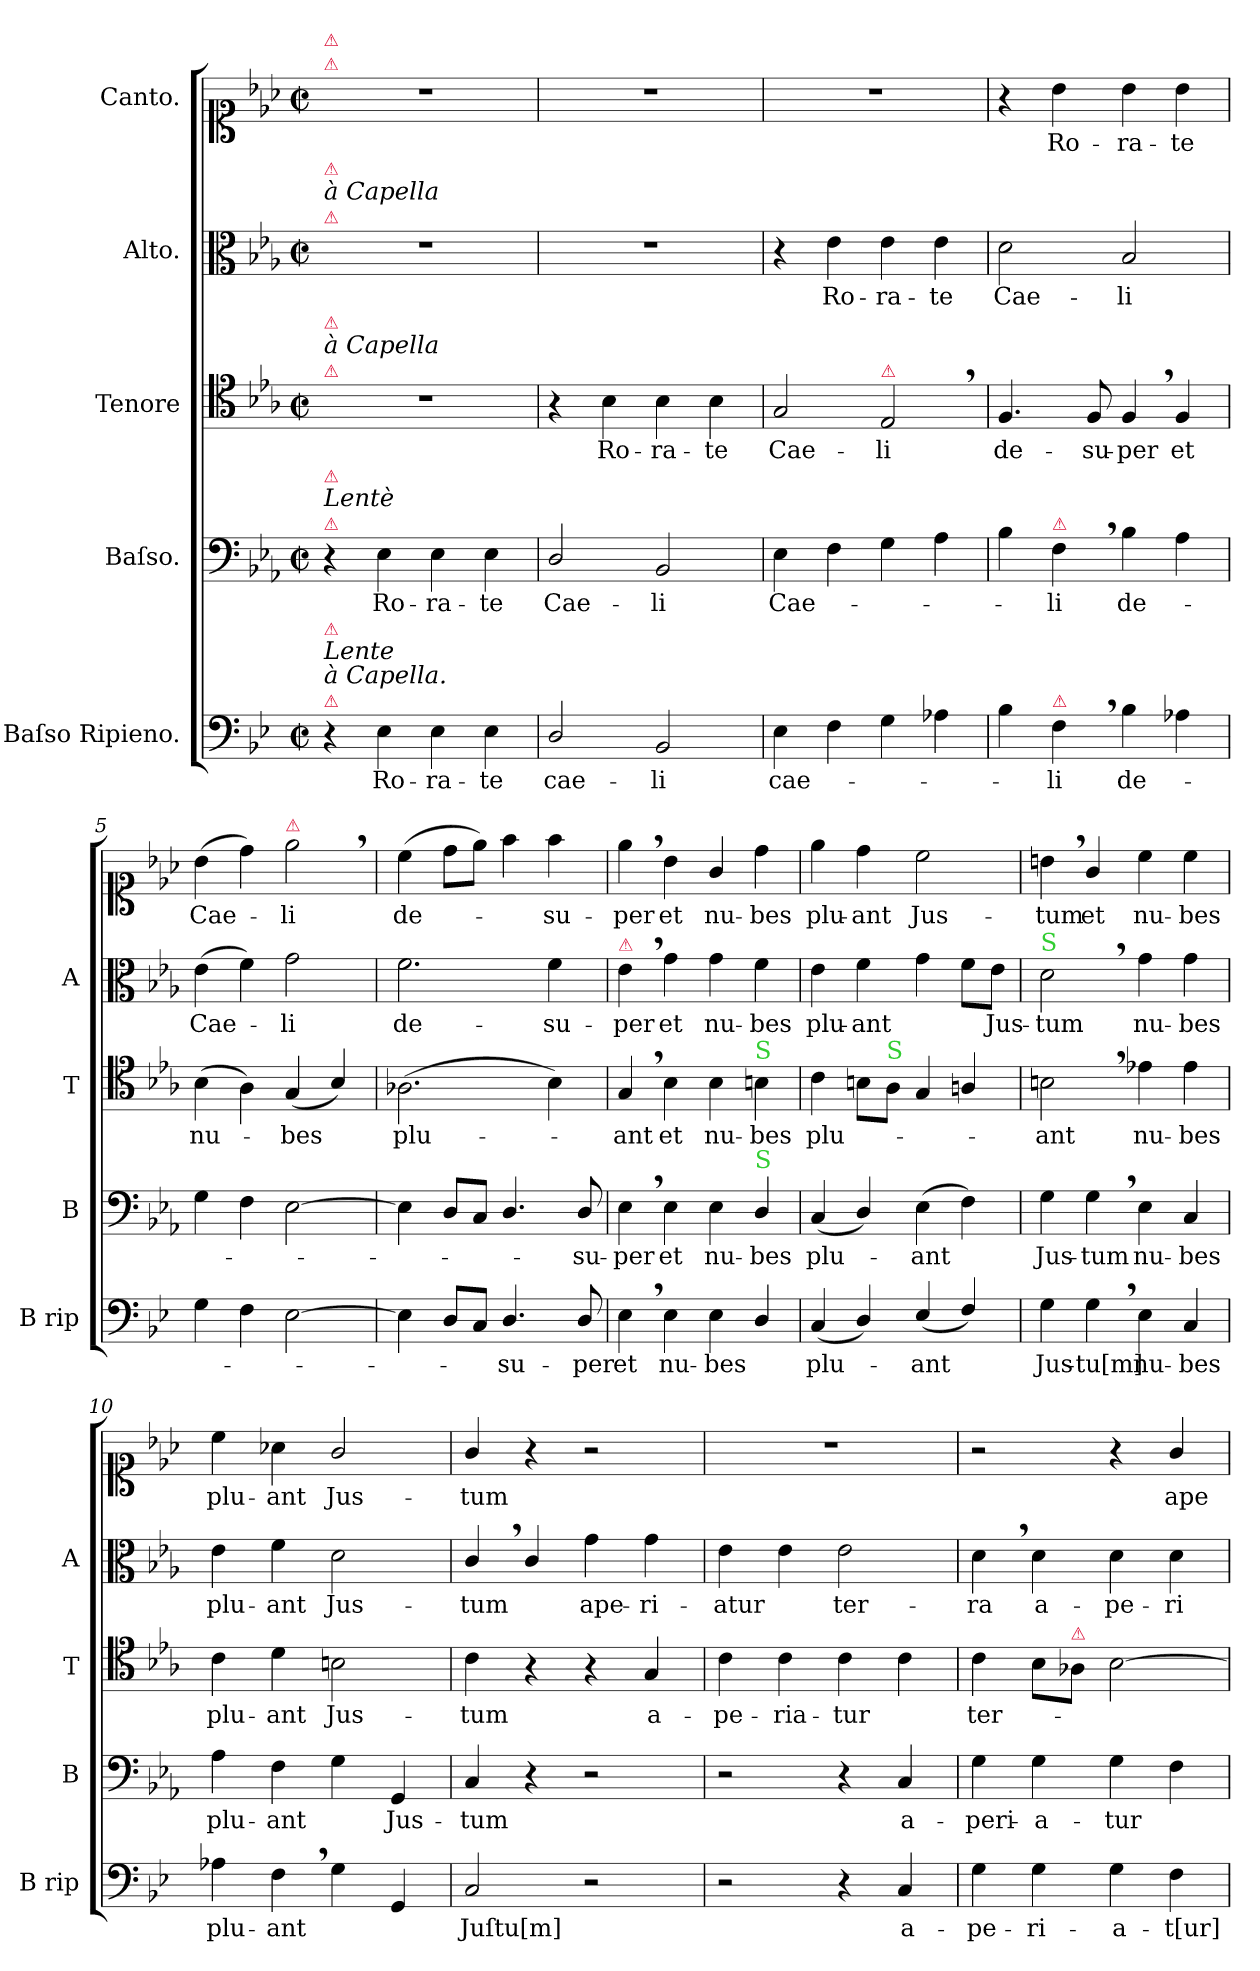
**kern	**text	**kern	**text	**kern	**text	**kern	**text	**kern	**text
*part5	*part5	*part4	*part4	*part3	*part3	*part2	*part2	*part1	*part1
*staff5	*staff5	*staff4	*staff4	*staff3	*staff3	*staff2	*staff2	*staff1	*staff1
*I"Baſso Ripieno.	*	*I"Baſso.	*	*I"Tenore	*	*I"Alto.	*	*I"Canto.	*
*I'B rip	*	*I'B	*	*I'T	*	*I'A	*	*	*
*clefF4	*	*clefF4	*	*clefC4	*	*clefC3	*	*clefC1	*
*k[b-e-]	*	*k[b-e-a-]	*	*k[b-e-a-]	*	*k[b-e-a-]	*	*k[b-e-a-]	*
*	*	*E-:	*	*E-:	*	*E-:	*	*E-:	*
*M2/2	*	*M2/2	*	*M2/2	*	*M2/2	*	*M2/2	*
*met(c|)	*	*met(c|)	*	*met(c|)	*	*met(c|)	*	*met(c|)	*
=1	=1	=1	=1	=1	=1	=1	=1	=1	=1
!	!	!	!	!	!	!	!	!LO:TX:a:color=crimson:t=⚠	!
!	!	!	!	!	!	!	!	!LO:TX:a:color=crimson:t=⚠	!
!	!	!	!	!	!	!LO:TX:a:color=crimson:t=⚠	!	!	!
!	!	!	!	!	!	!LO:TX:a:i:t=à Capella	!	!	!
!	!	!	!	!	!	!LO:TX:a:color=crimson:t=⚠	!	!	!
!	!	!	!	!LO:TX:a:color=crimson:t=⚠	!	!	!	!	!
!	!	!	!	!LO:TX:a:i:t=à Capella	!	!	!	!	!
!	!	!	!	!LO:TX:a:color=crimson:t=⚠	!	!	!	!	!
!	!	!LO:TX:a:color=crimson:t=⚠	!	!	!	!	!	!	!
!	!	!LO:TX:a:i:t=Lentè	!	!	!	!	!	!	!
!	!	!LO:TX:a:color=crimson:t=⚠	!	!	!	!	!	!	!
!LO:TX:a:color=crimson:t=⚠	!	!	!	!	!	!	!	!	!
!LO:TX:a:i:t=à Capella.	!	!	!	!	!	!	!	!	!
!LO:TX:a:i:t=Lente	!	!	!	!	!	!	!	!	!
!LO:TX:a:color=crimson:t=⚠	!	!	!	!	!	!	!	!	!
4r	.	4r	.	1r	.	1r	.	1r	.
4E-\	Ro-	4E-\	Ro-	.	.	.	.	.	.
4E-\	-ra-	4E-\	-ra-	.	.	.	.	.	.
4E-\	-te	4E-\	-te	.	.	.	.	.	.
=2	=2	=2	=2	=2	=2	=2	=2	=2	=2
2D/	cae-	2D/	Cae-	4r	.	1r	.	1r	.
.	.	.	.	4B-\	Ro-	.	.	.	.
2BB-/	-li	2BB-/	-li	4B-\	-ra-	.	.	.	.
.	.	.	.	4B-\	-te	.	.	.	.
=3	=3	=3	=3	=3	=3	=3	=3	=3	=3
4E-\	cae-	4E-\	Cae-	2G/	Cae-	4r	.	1r	.
4F\	.	4F\	.	.	.	4e-\	Ro-	.	.
!	!	!	!	!LO:TX:a:color=crimson:t=⚠	!	!	!	!	!
4G\	.	4G\	.	2E-,/	-li	4e-\	-ra-	.	.
4A-X\	.	4A-\	.	.	.	4e-\	-te	.	.
=4	=4	=4	=4	=4	=4	=4	=4	=4	=4
4B-\	.	4B-\	.	4.F/	de-	2d\	Cae-	4r	.
!	!	!LO:TX:a:color=crimson:t=⚠	!	!	!	!	!	!	!
!LO:TX:a:color=crimson:t=⚠	!	!	!	!	!	!	!	!	!
4F,\	-li	4F,\	-li	.	.	.	.	4b-\	Ro-
.	.	.	.	8F/	-su-	.	.	.	.
4B-\	de-	4B-\	de-	4F,/	-per	2B-/	-li	4b-\	-ra-
4A-X\	.	4A-\	.	4F/	et	.	.	4b-\	-te
=5	=5	=5	=5	=5	=5	=5	=5	=5	=5
4G\	.	4G\	.	(>4B-\	nu-	(>4e-\	Cae-	(>4b-\	Cae-
4F\	.	4F\	.	4A-\)	.	4f\)	.	4dd\)	.
!	!	!	!	!	!	!	!	!LO:TX:a:color=crimson:t=⚠	!
[2E-\	.	[2E-\	.	(<4G/	-bes	2g\	-li	2ee-,\	-li
.	.	.	.	4B-/)	.	.	.	.	.
=6	=6	=6	=6	=6	=6	=6	=6	=6	=6
4E-\]	.	4E-\]	.	(>2.A-X\	plu-	2.f\	de-	(>4cc\	de-
8D/L	.	8D/L	.	.	.	.	.	8dd\L	.
8C/J	.	8C/J	.	.	.	.	.	8ee-\J)	.
4.D/	-su-	4.D/	.	.	.	.	.	4ff\	.
.	.	.	.	4B-\)	.	4f\	-su-	4ff\	-su-
8D/	-per	8D/	-su-	.	.	.	.	.	.
=7	=7	=7	=7	=7	=7	=7	=7	=7	=7
!	!	!	!	!	!	!LO:TX:a:color=crimson:t=⚠	!	!	!
4E-,\	et	4E-,\	-per	4G,/	-ant	4e-,\	-per	4ee-,\	-per
4E-\	nu-	4E-\	et	4B-\	et	4g\	et	4b-\	et
4E-\	-bes	4E-\	nu-	4B-\	nu-	4g\	nu-	4g/	nu-
!	!	!	!	!LO:TX:a:color=limegreen:t=S	!	!	!	!	!
!	!	!LO:TX:a:color=limegreen:t=S	!	!	!	!	!	!	!
4D/	.	4D/	-bes	4Bn\	-bes	4f\	-bes	4dd\	-bes
=8	=8	=8	=8	=8	=8	=8	=8	=8	=8
(<4C/	plu-	(<4C/	plu-	4c\	plu-	4e-\	plu-	4ee-\	plu-
4D/)	.	4D/)	.	8Bn\L	.	4f\	-ant	4dd\	-ant
!	!	!	!	!LO:TX:a:color=limegreen:t=S	!	!	!	!	!
.	.	.	.	8A-\J	.	.	.	.	.
(<4E-/	-ant	(>4E-\	-ant	4G/	.	4g\	.	2cc\	Jus-
4F/)	.	4F\)	.	4An/	.	8f\L	.	.	.
.	.	.	.	.	.	8e-\J	Jus-	.	.
=9	=9	=9	=9	=9	=9	=9	=9	=9	=9
!	!	!	!	!	!	!LO:TX:a:color=limegreen:t=S	!	!	!
4G\	Jus-	4G\	Jus-	2Bn,\	-ant	2d,\	-tum	4bn,\	-tum
4G,\	-tu[m]	4G,\	-tum	.	.	.	.	4g/	et
4E-\	nu-	4E-\	nu-	4e-X\	nu-	4g\	nu-	4cc\	nu-
4C/	-bes	4C/	-bes	4e-\	-bes	4g\	-bes	4cc\	-bes
=10	=10	=10	=10	=10	=10	=10	=10	=10	=10
4A-X\	plu-	4A-\	plu-	4c\	plu-	4e-\	plu-	4cc\	plu-
4F,\	-ant	4F\	-ant	4d\	-ant	4f\	-ant	4a-X\	-ant
4G\	.	4G\	.	2Bn\	Jus-	2d\	Jus-	2g/	Jus-
4GG/	.	4GG/	Jus-	.	.	.	.	.	.
=11	=11	=11	=11	=11	=11	=11	=11	=11	=11
2C/	Juſtu[m]	4C/	-tum	4c\	-tum	4c,/	-tum	4g/	-tum
.	.	4r	.	4r	.	4c/	.	4r	.
2r	.	2r	.	4r	.	4g\	ape-	2r	.
.	.	.	.	4G/	a-	4g\	-ri-	.	.
=12	=12	=12	=12	=12	=12	=12	=12	=12	=12
2r	.	2r	.	4c\	-pe-	4e-\	-atur	1r	.
.	.	.	.	4c\	-ria-	4e-\	.	.	.
4r	.	4r	.	4c\	-tur	2e-\	ter-	.	.
4C/	a-	4C/	a-	4c\	.	.	.	.	.
=13	=13	=13	=13	=13	=13	=13	=13	=13	=13
4G\	-pe-	4G\	-peri-	4c\	ter-	4d,\	-ra	2r	.
4G\	-ri-	4G\	-a-	8B-\L	.	4d\	a-	.	.
!	!	!	!	!LO:TX:a:color=crimson:t=⚠	!	!	!	!	!
.	.	.	.	8A-X\J	.	.	.	.	.
4G\	-a-	4G\	-tur	[2B-\	.	4d\	-pe-	4r	.
4F\	-t[ur]	4F\	.	.	.	4d\	-ri-	4g/	ape-
=	=	=	=	=	=	=	=	=	=
*-	*-	*-	*-	*-	*-	*-	*-	*-	*-
